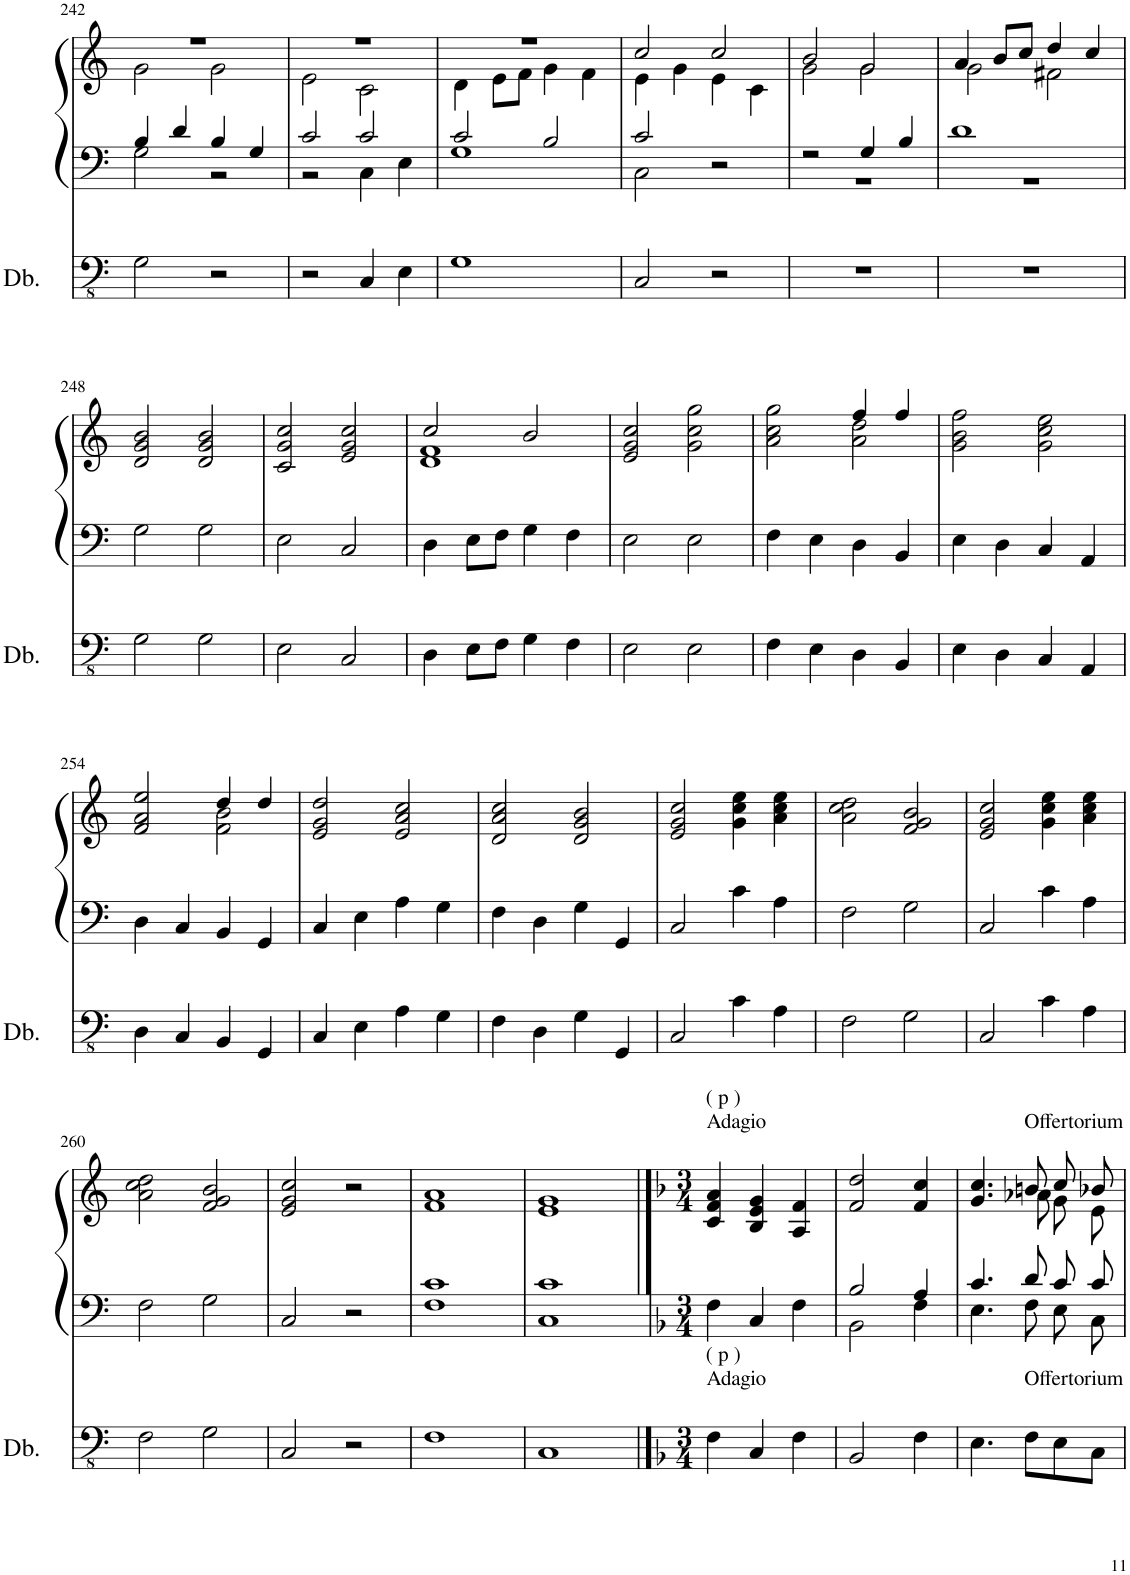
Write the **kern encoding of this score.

**kern	**kern	**kern
*part2	*part1	*part1
*staff3	*staff2	*staff1
*I"Double Bass	*I"[Organ [manuals]] (a)	*
*I'Db.	*	*
!!LO:PB:g=z
*clefFv4	*clefF4	*clefG2
*Trd7c12	*	*
*k[]	*k[]	*k[]
*C:	*C:	*C:
*M2/2	*M2/2	*M2/2
*met(c|)	*met(c|)	*met(c|)
=242	=242	=242
*	*^	*^
2GG\	4B/	2G\	1r	2g\
.	4d/	.	.	.
2r	4B/	2r	.	2g\
.	4G/	.	.	.
=243	=243	=243	=243	=243
2r	2c/	2r	1r	2e\
4CC/	2c/	4C\	.	2c\
4EE\	.	4E\	.	.
=244	=244	=244	=244	=244
1GG	2c/	1G	1r	4d\
.	.	.	.	8e\L
.	.	.	.	8f\J
.	2B/	.	.	4g\
.	.	.	.	4f\
=245	=245	=245	=245	=245
2CC/	2c/	2C\	2cc/	4e\
.	.	.	.	4g\
2r	2r	2ryy	2cc/	4e\
.	.	.	.	4c\
=246	=246	=246	=246	=246
1r	2r	1r	2b/	2g\
.	4G/	.	2g/	2g\
.	4B/	.	.	.
=247	=247	=247	=247	=247
1r	1d	1r	4a/	2g\
.	.	.	8b/L	.
.	.	.	8cc/J	.
.	.	.	4dd/	2f#X\
.	.	.	4cc/	.
*	*v	*v	*	*
*	*	*v	*v
!!LO:LB:g=z
=248	=248	=248
2GG\	2G\	2d/ 2g/ 2b/
2GG\	2G\	2d/ 2g/ 2b/
=249	=249	=249
2EE\	2E\	2c/ 2g/ 2cc/
2CC/	2C/	2e/ 2g/ 2cc/
=250	=250	=250
*	*	*^
4DD\	4D\	2cc/	1d 1f
8EE\L	8E\L	.	.
8FF\J	8F\J	.	.
4GG\	4G\	2b/	.
4FF\	4F\	.	.
*	*	*v	*v
=251	=251	=251
2EE\	2E\	2e/ 2g/ 2cc/
2EE\	2E\	2g\ 2cc\ 2gg\
=252	=252	=252
*	*	*^
4FF\	4F\	2a\ 2cc\ 2gg\	2ryy
4EE\	4E\	.	.
4DD\	4D\	4ff/	2a\ 2dd\
4BBB/	4BB/	4ff/	.
*	*	*v	*v
=253	=253	=253
4EE\	4E\	2g\ 2b\ 2ff\
4DD\	4D\	.
4CC/	4C/	2g\ 2cc\ 2ee\
4AAA/	4AA/	.
!!LO:LB:g=z
=254	=254	=254
*	*	*^
4DD\	4D\	2f/ 2a/ 2ee/	2ryy
4CC/	4C/	.	.
4BBB/	4BB/	4dd/	2f\ 2b\
4GGG/	4GG/	4dd/	.
*	*	*v	*v
=255	=255	=255
4CC/	4C/	2e/ 2g/ 2dd/
4EE\	4E\	.
4AA\	4A\	2e/ 2a/ 2cc/
4GG\	4G\	.
=256	=256	=256
4FF\	4F\	2d/ 2a/ 2cc/
4DD\	4D\	.
4GG\	4G\	2d/ 2g/ 2b/
4GGG/	4GG/	.
=257	=257	=257
2CC/	2C/	2e/ 2g/ 2cc/
4C\	4c\	4g\ 4cc\ 4ee\
4AA\	4A\	4a\ 4cc\ 4ee\
=258	=258	=258
2FF\	2F\	2a\ 2cc\ 2dd\
2GG\	2G\	2f/ 2g/ 2b/
=259	=259	=259
2CC/	2C/	2e/ 2g/ 2cc/
4C\	4c\	4g\ 4cc\ 4ee\
4AA\	4A\	4a\ 4cc\ 4ee\
!!LO:LB:g=z
=260	=260	=260
2FF\	2F\	2a\ 2cc\ 2dd\
2GG\	2G\	2f/ 2g/ 2b/
=261	=261	=261
2CC/	2C/	2e/ 2g/ 2cc/
2r	2r	2r
=262	=262	=262
1FF	1F 1c	1f 1a
=263	=263	=263
1CC	1C 1c	1e 1g
==264	==264	==264
*k[b-]	*k[b-]	*k[b-]
*F:	*F:	*F:
*M3/4	*M3/4	*M3/4
!	!	!LO:TX:a:t=Adagio
!	!	!LO:TX:a:t=( p )
!LO:TX:a:t=Adagio	!	!
!LO:TX:a:t=( p )	!	!
4FF\	4F\	4c/ 4f/ 4a/
4CC/	4C/	4B-/ 4e/ 4g/
4FF\	4F\	4A/ 4f/
=265	=265	=265
*	*^	*
2BBB-/	2B-/	2BB-\	2f/ 2dd/
4FF\	4A/	4F\	4f/ 4cc/
=266	=266	=266	=266
*	*	*	*^
4.EE\	4.c/	4.E\	4.g/ 4.cc/	4.ryy
!	!	!	!LO:TX:a:t=Offertorium	!
!LO:TX:a:t=Offertorium	!	!	!	!
8FF\L	8d/	8F\	8bn/	8a-X\
8EE\	8c/	8E\	8cc/	8g\
8CC\J	8c/	8C\	8b-X/	8e\
*	*v	*v	*	*
*	*	*v	*v
=	=	=
*-	*-	*-
